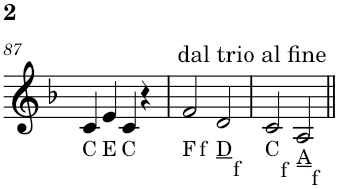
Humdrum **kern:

**kern	**kern	**kern
*part1	*part1	*part1
*staff3	*staff2	*staff1
*I"Accordion	*	*
*I'Acc.	*	*
!!LO:PB:g=z
*clefF4	*clefF4	*clefG2
*k[b-]	*k[b-]	*k[b-]
*M2/2	*M2/2	*M2/2
*met(c|)	*met(c|)	*met(c|)
=87	=87	=87
*	*	*^
!	!	!LO:TX:b:t=C	!
!LO:TX:b:t=C	!	!	!
4C	4C	4c/	4ryy
!	!	!LO:TX:b:t=E	!
!LO:TX:b:t=E	!	!	!
4E	4E	4e/	4ryy
!	!	!LO:TX:b:t=C	!
!LO:TX:b:t=C	!	!	!
4C	4C	4c/	4ryy
4r	4r	4r	4ryy
=88	=88	=88	=88
!	!	!LO:TX:b:t=F	!
!LO:TX:b:t=F	!	!	!
4FF	4FF	2f/	4ryy
!	!	!	!LO:TX:b:t=f
!LO:TX:b:t=f	!	!	!
4F 4A 4c	4F	.	4ryy
!	!	!LO:TX:b:t=D	!
!LO:TX:b:t=D	!	!	!
4D	4D	2d/	4ryy
!	!	!	!LO:TX:b:t=f
!LO:TX:b:t=f	!	!	!
4F 4A 4c	4F	.	4ryy
=89	=89	=89	=89
!	!	!LO:TX:b:t=C	!
!LO:TX:b:t=C	!	!	!
4C	4C	2c/	4ryy
!	!	!	!LO:TX:b:t=f
!LO:TX:b:t=f	!	!	!
4F 4A 4c	4F	.	4ryy
!	!	!LO:TX:b:t=A	!
!LO:TX:b:t=A	!	!	!
4AA	4AA	2A/	4ryy
!	!	!	!LO:TX:b:t=f
!LO:TX:b:t=f	!	!	!
4F 4A 4c	4F	.	4ryy
!	!	!	!LO:TX:a:t=dal trio al fine
!	!LO:TX:a:t=dal trio al fine	!	!
!LO:TX:a:t=dal trio al fine	!	!	!
*	*	*v	*v
=||	=||	=||
*-	*-	*-
